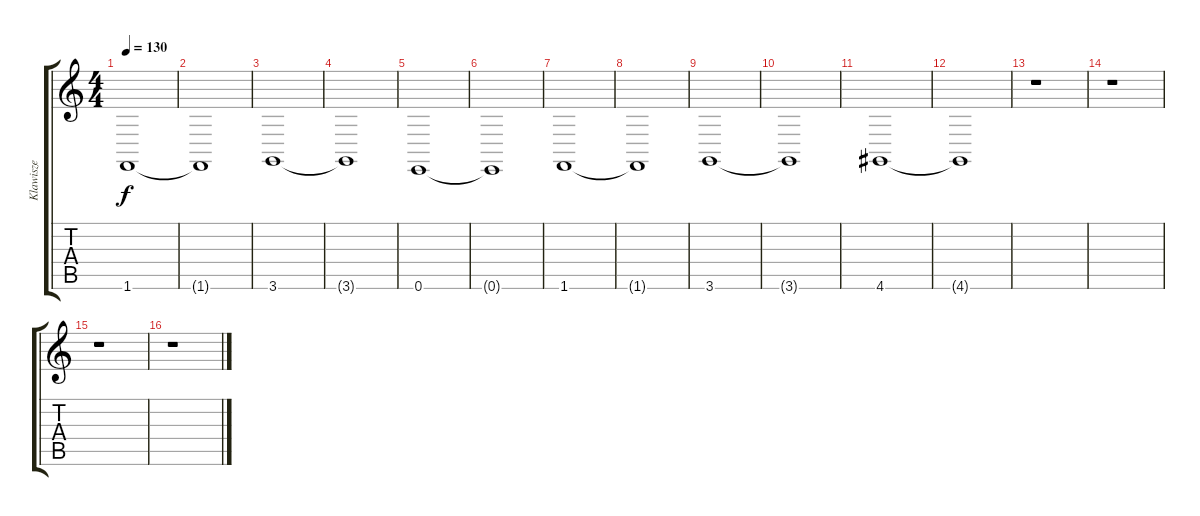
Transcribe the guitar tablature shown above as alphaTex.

\track ("Klawisze" "Klawisze") {instrument fx6goblins}
\staff {score tabs}
\tuning (E4 B3 G3 D3 A2 E2) {hide}
\ts (4 4)
\tempo 130
\clef g2
\ks c
1.6.1{dy f} |
1.6{t}.1 |
3.6.1 |
3.6{t}.1 |
0.6.1 |
0.6{t}.1 |
1.6.1 |
1.6{t}.1 |
3.6.1 |
3.6{t}.1 |
4.6.1 |
4.6{t}.1 |
r.1 |
r.1 |
r.1 |
r.1
